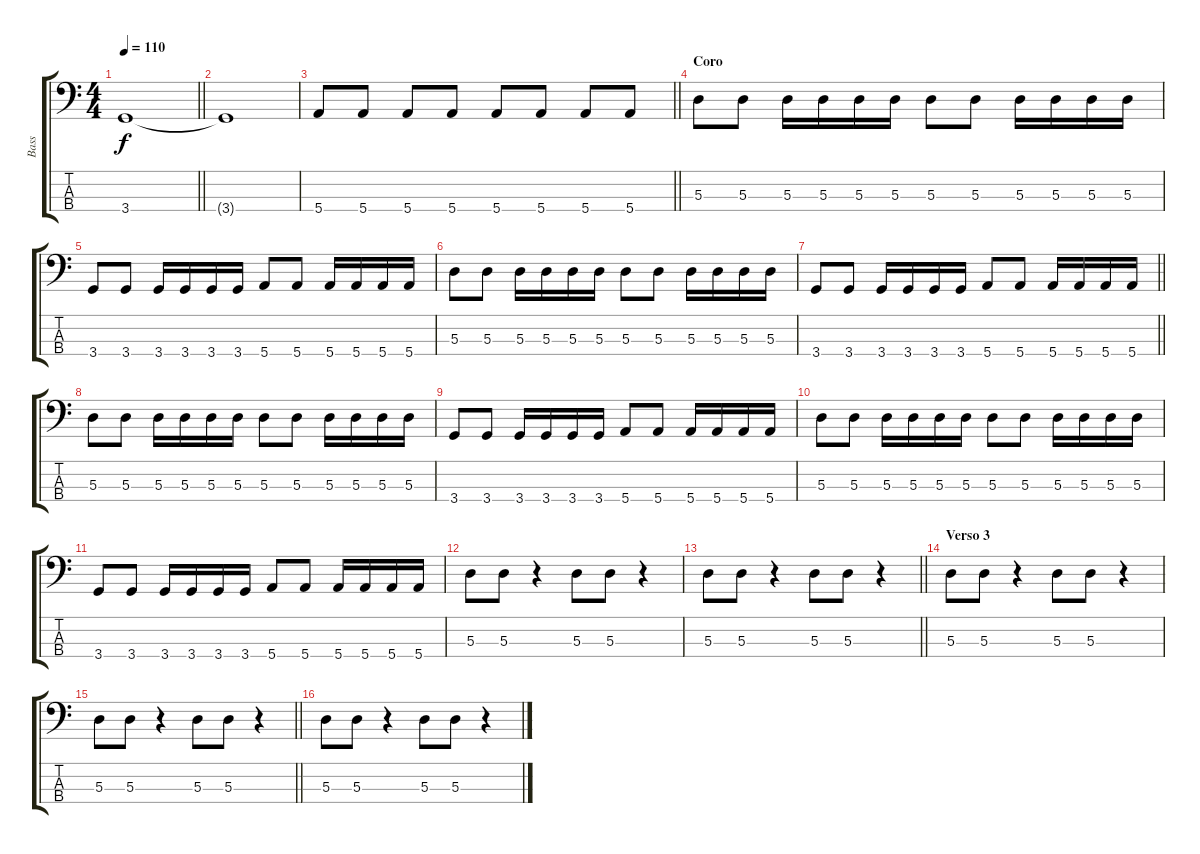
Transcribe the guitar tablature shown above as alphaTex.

\track ("Bass" "Bass") {instrument electricbassfinger}
\staff {score tabs}
\tuning (G2 D2 A1 E1) {hide}
\ts (4 4)
\tempo 110
\clef f4
\barLineRight lightlight
\ks c
3.4{t}.1{dy f} |
\section ("" "")
3.4{t}.1 |
\barLineRight lightlight
5.4.8{volume 16} 5.4.8 5.4.8 5.4.8 5.4.8 5.4.8 5.4.8 5.4.8 |
\section ("" "Coro")
5.3.8 5.3.8 5.3.16 5.3.16 5.3.16 5.3.16 5.3.8 5.3.8 5.3.16 5.3.16 5.3.16 5.3.16 |
3.4.8 3.4.8 3.4.16 3.4.16 3.4.16 3.4.16 5.4.8 5.4.8 5.4.16 5.4.16 5.4.16 5.4.16 |
5.3.8 5.3.8 5.3.16 5.3.16 5.3.16 5.3.16 5.3.8 5.3.8 5.3.16 5.3.16 5.3.16 5.3.16 |
\barLineRight lightlight
3.4.8 3.4.8 3.4.16 3.4.16 3.4.16 3.4.16 5.4.8 5.4.8 5.4.16 5.4.16 5.4.16 5.4.16 |
\section ("" "")
5.3.8 5.3.8 5.3.16 5.3.16 5.3.16 5.3.16 5.3.8 5.3.8 5.3.16 5.3.16 5.3.16 5.3.16 |
3.4.8 3.4.8 3.4.16 3.4.16 3.4.16 3.4.16 5.4.8 5.4.8 5.4.16 5.4.16 5.4.16 5.4.16 |
5.3.8 5.3.8 5.3.16 5.3.16 5.3.16 5.3.16 5.3.8 5.3.8 5.3.16 5.3.16 5.3.16 5.3.16 |
3.4.8 3.4.8 3.4.16 3.4.16 3.4.16 3.4.16 5.4.8 5.4.8 5.4.16 5.4.16 5.4.16 5.4.16 |
5.3.8 5.3.8 r.4 5.3.8 5.3.8 r.4 |
\barLineRight lightlight
5.3.8 5.3.8 r.4 5.3.8 5.3.8 r.4 |
\section ("" "Verso 3")
5.3.8 5.3.8 r.4 5.3.8 5.3.8 r.4 |
\barLineRight lightlight
5.3.8 5.3.8 r.4 5.3.8 5.3.8 r.4 |
\section ("" "")
5.3.8 5.3.8 r.4 5.3.8 5.3.8 r.4
